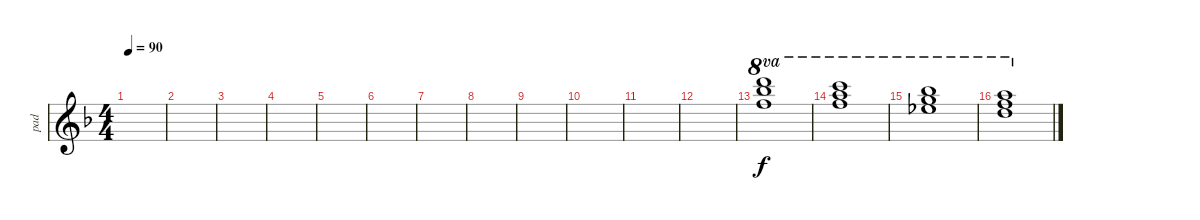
\track ("pad" "pad") {instrument electricguitarclean}
\staff {score}
\tuning (E4 B3 G3 D3 A2 E2 B1) {hide}
\ts (4 4)
\tempo 90
\clef g2
\ks f
|
|
|
|
|
|
|
|
|
|
|
|
(22.1 23.2 22.3).1{ot 8va} |
(13.1 22.2 29.3).1{ot 8va} |
(11.1 20.2 27.3).1{ot 8va} |
(10.1 18.2 26.3).1{ot 8va}
